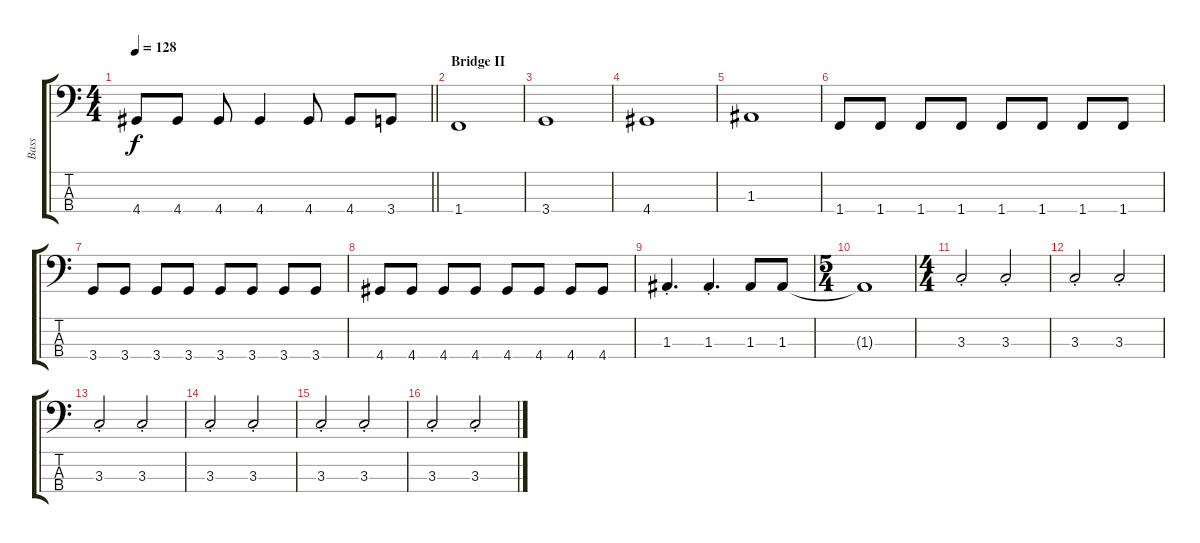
\track ("Bass" "Bass") {instrument electricbassfinger}
\staff {score tabs}
\tuning (G2 D2 A1 E1) {hide}
\ts (4 4)
\tempo 128
\clef f4
\barLineRight lightlight
\ks c
4.4.8{dy f} 4.4.8 4.4.8 4.4.4 4.4.8 4.4.8 3.4.8 |
\section ("" "Bridge II")
1.4.1 |
3.4.1 |
4.4.1 |
1.3.1 |
1.4.8 1.4.8 1.4.8 1.4.8 1.4.8 1.4.8 1.4.8 1.4.8 |
3.4.8 3.4.8 3.4.8 3.4.8 3.4.8 3.4.8 3.4.8 3.4.8 |
4.4.8 4.4.8 4.4.8 4.4.8 4.4.8 4.4.8 4.4.8 4.4.8 |
1.3{st}.4{d} 1.3{st}.4{d} 1.3.8 1.3.8 |
\ts (5 4)
1.3{t}.1 |
\ts (4 4)
3.3{st}.2 3.3{st}.2 |
3.3{st}.2 3.3{st}.2 |
3.3{st}.2 3.3{st}.2 |
3.3{st}.2 3.3{st}.2 |
3.3{st}.2 3.3{st}.2 |
3.3{st}.2 3.3{st}.2
